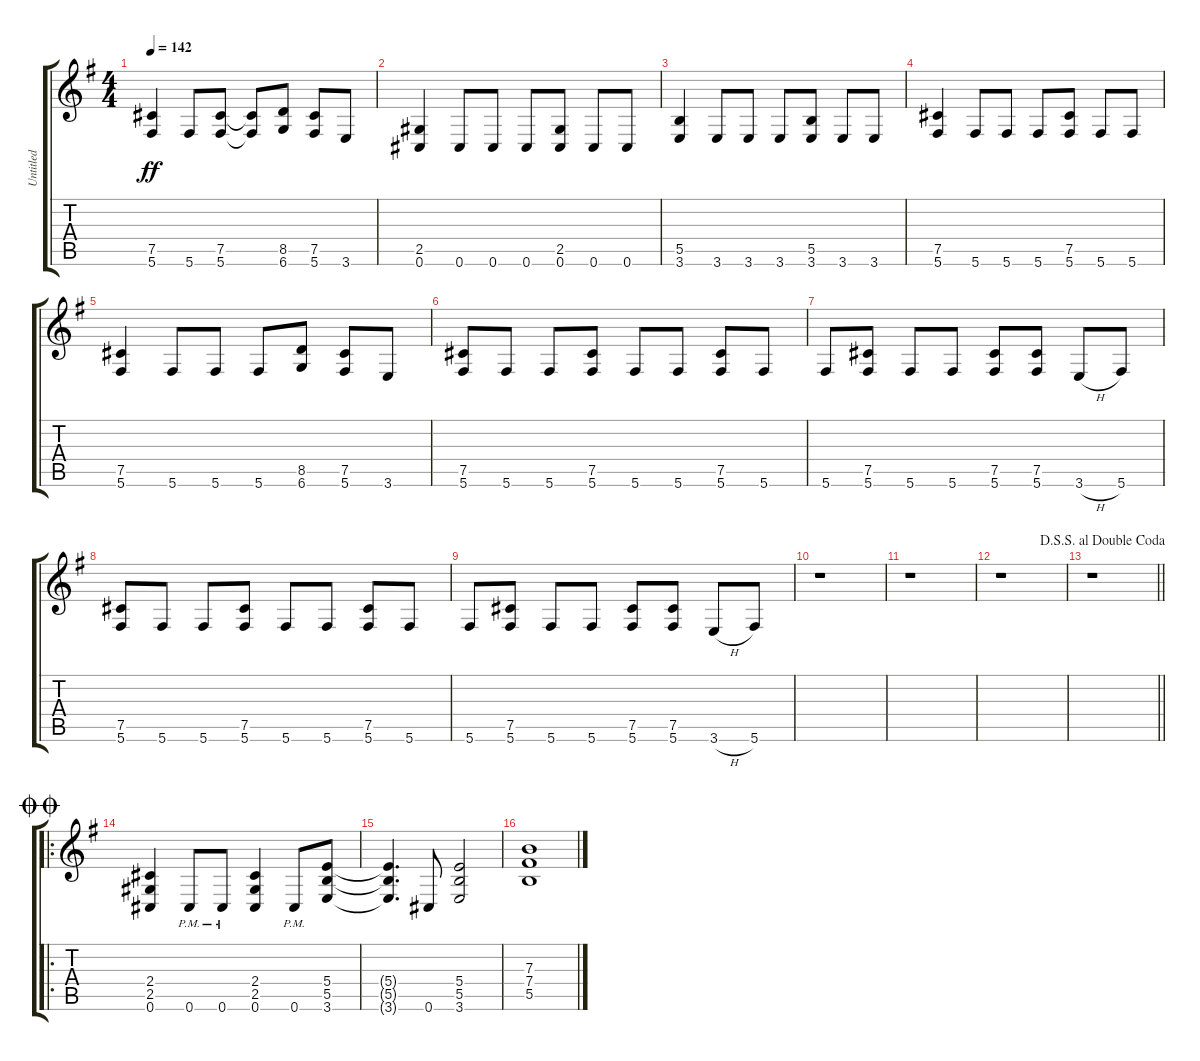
\track ("Untitled" "Untitled") {instrument distortionguitar}
\staff {score tabs}
\tuning (Db4 Ab3 E3 B2 Gb2 Db2) {hide}
\ts (4 4)
\tempo 142
\clef g2
\ks g
(7.5 5.6).4{dy ff} 5.6.8 (7.5 5.6).8 (7.5{t} 5.6{t}).8 (8.5 6.6).8 (7.5 5.6).8 3.6.8 |
(2.5 0.6).4 0.6.8 0.6.8 0.6.8 (2.5 0.6).8 0.6.8 0.6.8 |
(5.5 3.6).4 3.6.8 3.6.8 3.6.8 (5.5 3.6).8 3.6.8 3.6.8 |
(7.5 5.6).4 5.6.8 5.6.8 5.6.8 (7.5 5.6).8 5.6.8 5.6.8 |
(7.5 5.6).4 5.6.8 5.6.8 5.6.8 (8.5 6.6).8 (7.5 5.6).8 3.6.8 |
(7.5 5.6).8 5.6.8 5.6.8 (7.5 5.6).8 5.6.8 5.6.8 (7.5 5.6).8 5.6.8 |
5.6.8 (7.5 5.6).8 5.6.8 5.6.8 (7.5 5.6).8 (7.5 5.6).8 3.6{h}.8 5.6.8 |
(7.5 5.6).8 5.6.8 5.6.8 (7.5 5.6).8 5.6.8 5.6.8 (7.5 5.6).8 5.6.8 |
5.6.8 (7.5 5.6).8 5.6.8 5.6.8 (7.5 5.6).8 (7.5 5.6).8 3.6{h}.8 5.6.8 |
r.1 |
r.1 |
r.1 |
\jump dalsegnosegnoaldoublecoda
\barLineRight lightlight
r.1 |
\ro
\jump doublecoda
(2.4 2.5 0.6).4 0.6{pm}.8 0.6{pm}.8 (2.4 2.5 0.6).4 0.6{pm}.8 (5.4 5.5 3.6).8 |
(5.4{t} 5.5{t} 3.6{t}).4{d} 0.6.8 (5.4 5.5 3.6).2 |
(7.3 7.4 5.5).1
